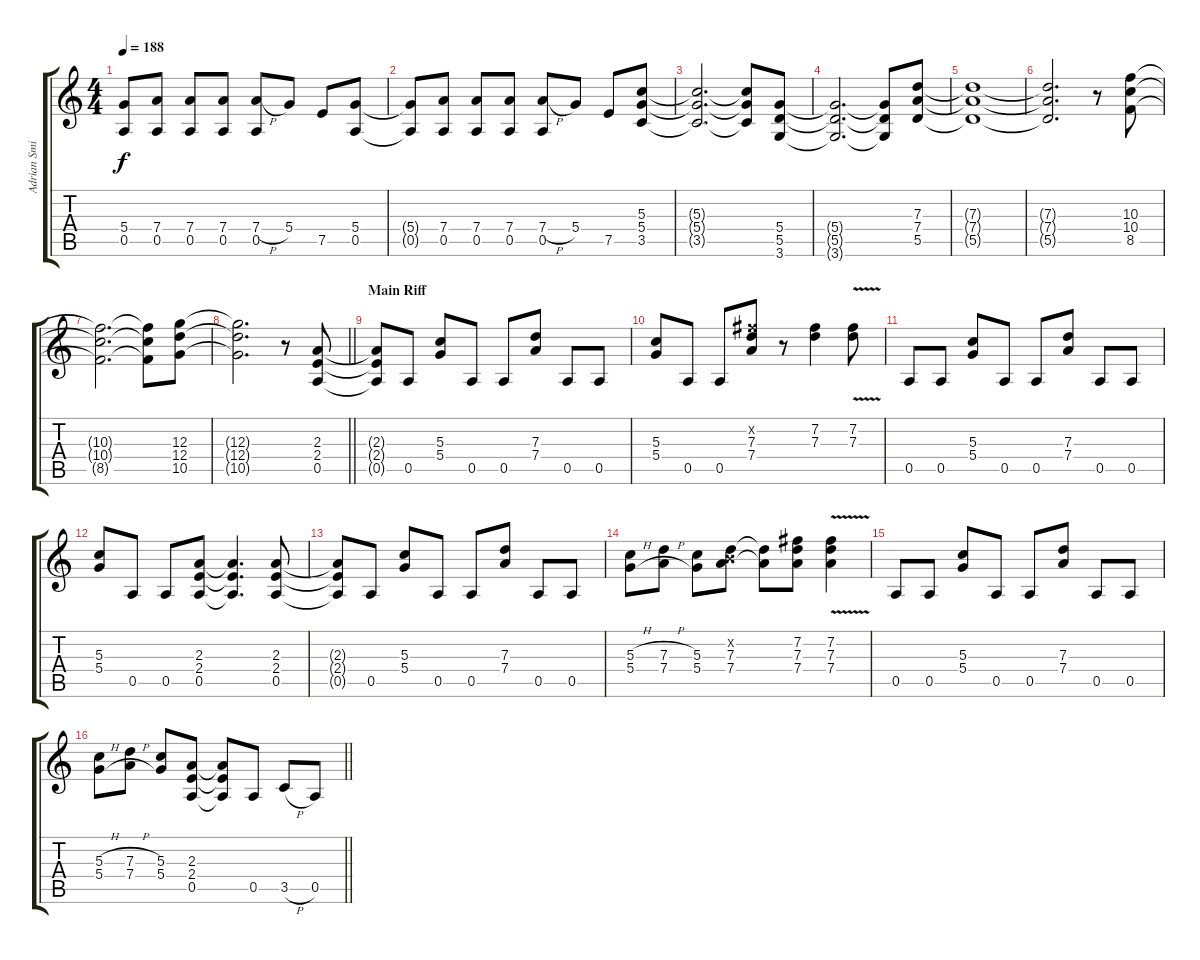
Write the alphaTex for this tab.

\track ("Adrian Smith" "Adrian Smi") {instrument distortionguitar}
\staff {score tabs}
\tuning (E4 B3 G3 D3 A2 E2) {hide}
\ts (4 4)
\tempo 188
\clef g2
\ks c
(5.4{t} 0.5{t}).8{dy f} (7.4 0.5).8 (7.4 0.5).8 (7.4 0.5).8 (7.4{h} 0.5).8 5.4.8 7.5.8 (5.4 0.5).8 |
(5.4{t} 0.5{t}).8 (7.4 0.5).8 (7.4 0.5).8 (7.4 0.5).8 (7.4{h} 0.5).8 5.4.8 7.5.8 (5.3 5.4 3.5).8 |
(5.3{t} 5.4{t} 3.5{t}).2{d} (5.3{t} 5.4{t} 3.5{t}).8 (5.4 5.5 3.6).8 |
(5.4{t} 5.5{t} 3.6{t}).2{d} (5.4{t} 5.5{t} 3.6{t}).8 (7.3 7.4 5.5).8 |
(7.3{t} 7.4{t} 5.5{t}).1 |
(7.3{t} 7.4{t} 5.5{t}).2{d} r.8 (10.3 10.4 8.5).8 |
(10.3{t} 10.4{t} 8.5{t}).2{d} (10.3{t} 10.4{t} 8.5{t}).8 (12.3 12.4 10.5).8 |
\barLineRight lightlight
(12.3{t} 12.4{t} 10.5{t}).2{d} r.8 (2.3 2.4 0.5).8 |
\section ("" "Main Riff")
(2.3{t} 2.4{t} 0.5{t}).8 0.5.8 (5.3 5.4).8 0.5.8 0.5.8 (7.3 7.4).8 0.5.8 0.5.8 |
(5.3 5.4).8 0.5.8 0.5.8 (7.2{x} 7.3 7.4).8 r.8 (7.2 7.3).4 (7.2{v} 7.3{v}).8 |
0.5.8 0.5.8 (5.3 5.4).8 0.5.8 0.5.8 (7.3 7.4).8 0.5.8 0.5.8 |
(5.3 5.4).8 0.5.8 0.5.8 (2.3 2.4 0.5).8 (2.3{t} 2.4{t} 0.5{t}).4{d} (2.3 2.4 0.5).8 |
(2.3{t} 2.4{t} 0.5{t}).8 0.5.8 (5.3 5.4).8 0.5.8 0.5.8 (7.3 7.4).8 0.5.8 0.5.8 |
(5.3{h} 5.4{h}).8 (7.3{h} 7.4{h}).8 (5.3 5.4).8 (0.2{x} 7.3 7.4).8 (7.3{t} 7.4{t}).8 (7.2 7.3 7.4).8 (7.2{v} 7.3{v} 7.4{v}).4 |
0.5.8 0.5.8 (5.3 5.4).8 0.5.8 0.5.8 (7.3 7.4).8 0.5.8 0.5.8 |
\barLineRight lightlight
(5.3{h} 5.4{h}).8 (7.3{h} 7.4{h}).8 (5.3 5.4).8 (2.3 2.4 0.5).8 (2.3{t} 2.4{t} 0.5{t}).8 0.5.8 3.5{h}.8 0.5.8
